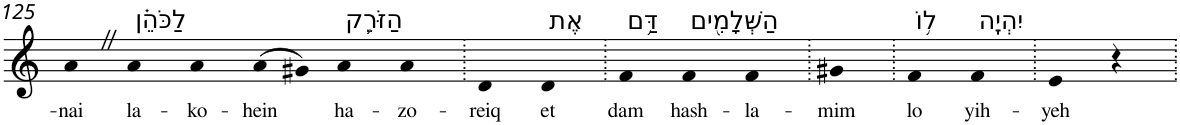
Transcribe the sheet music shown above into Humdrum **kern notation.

**kern	**text
*part1	*part1
*staff1	*staff1
*I"Piano	*
*I'Pno	*
!!LO:PB:g=z
*clefG2	*
*k[]	*
=125	=125
!	!LO:LY:b
4aZ	-nai
!LO:TX:a:t=לַכֹּהֵ֗ן	!
!	!LO:LY:b
4a	la-
!	!LO:LY:b
4a	-ko-
!	!LO:LY:b
(>8a	-hein
8g#X)	.
!LO:TX:a:t=הַזֹּרֵ֛ק	!
!	!LO:LY:b
4a	ha-
!	!LO:LY:b
4a	-zo-
=126.	=126.
!	!LO:LY:b
4d	-reiq
!LO:TX:a:t=אֶת	!
!	!LO:LY:b
4d	et
=127.	=127.
!LO:TX:a:t=דַּ֥ם	!
!	!LO:LY:b
4f	dam
!LO:TX:a:t=הַשְּׁלָמִ֖ים	!
!	!LO:LY:b
4f	hash-
!	!LO:LY:b
4f	-la-
=128.	=128.
!	!LO:LY:b
4g#X	-mim
=129.	=129.
!LO:TX:a:t=ל֥וֹ	!
!	!LO:LY:b
4f	lo
!LO:TX:a:t=יִהְיֶֽה	!
!	!LO:LY:b
4f	yih-
=130.	=130.
!	!LO:LY:b
4e	-yeh
4r	.
=.	=.
*-	*-
